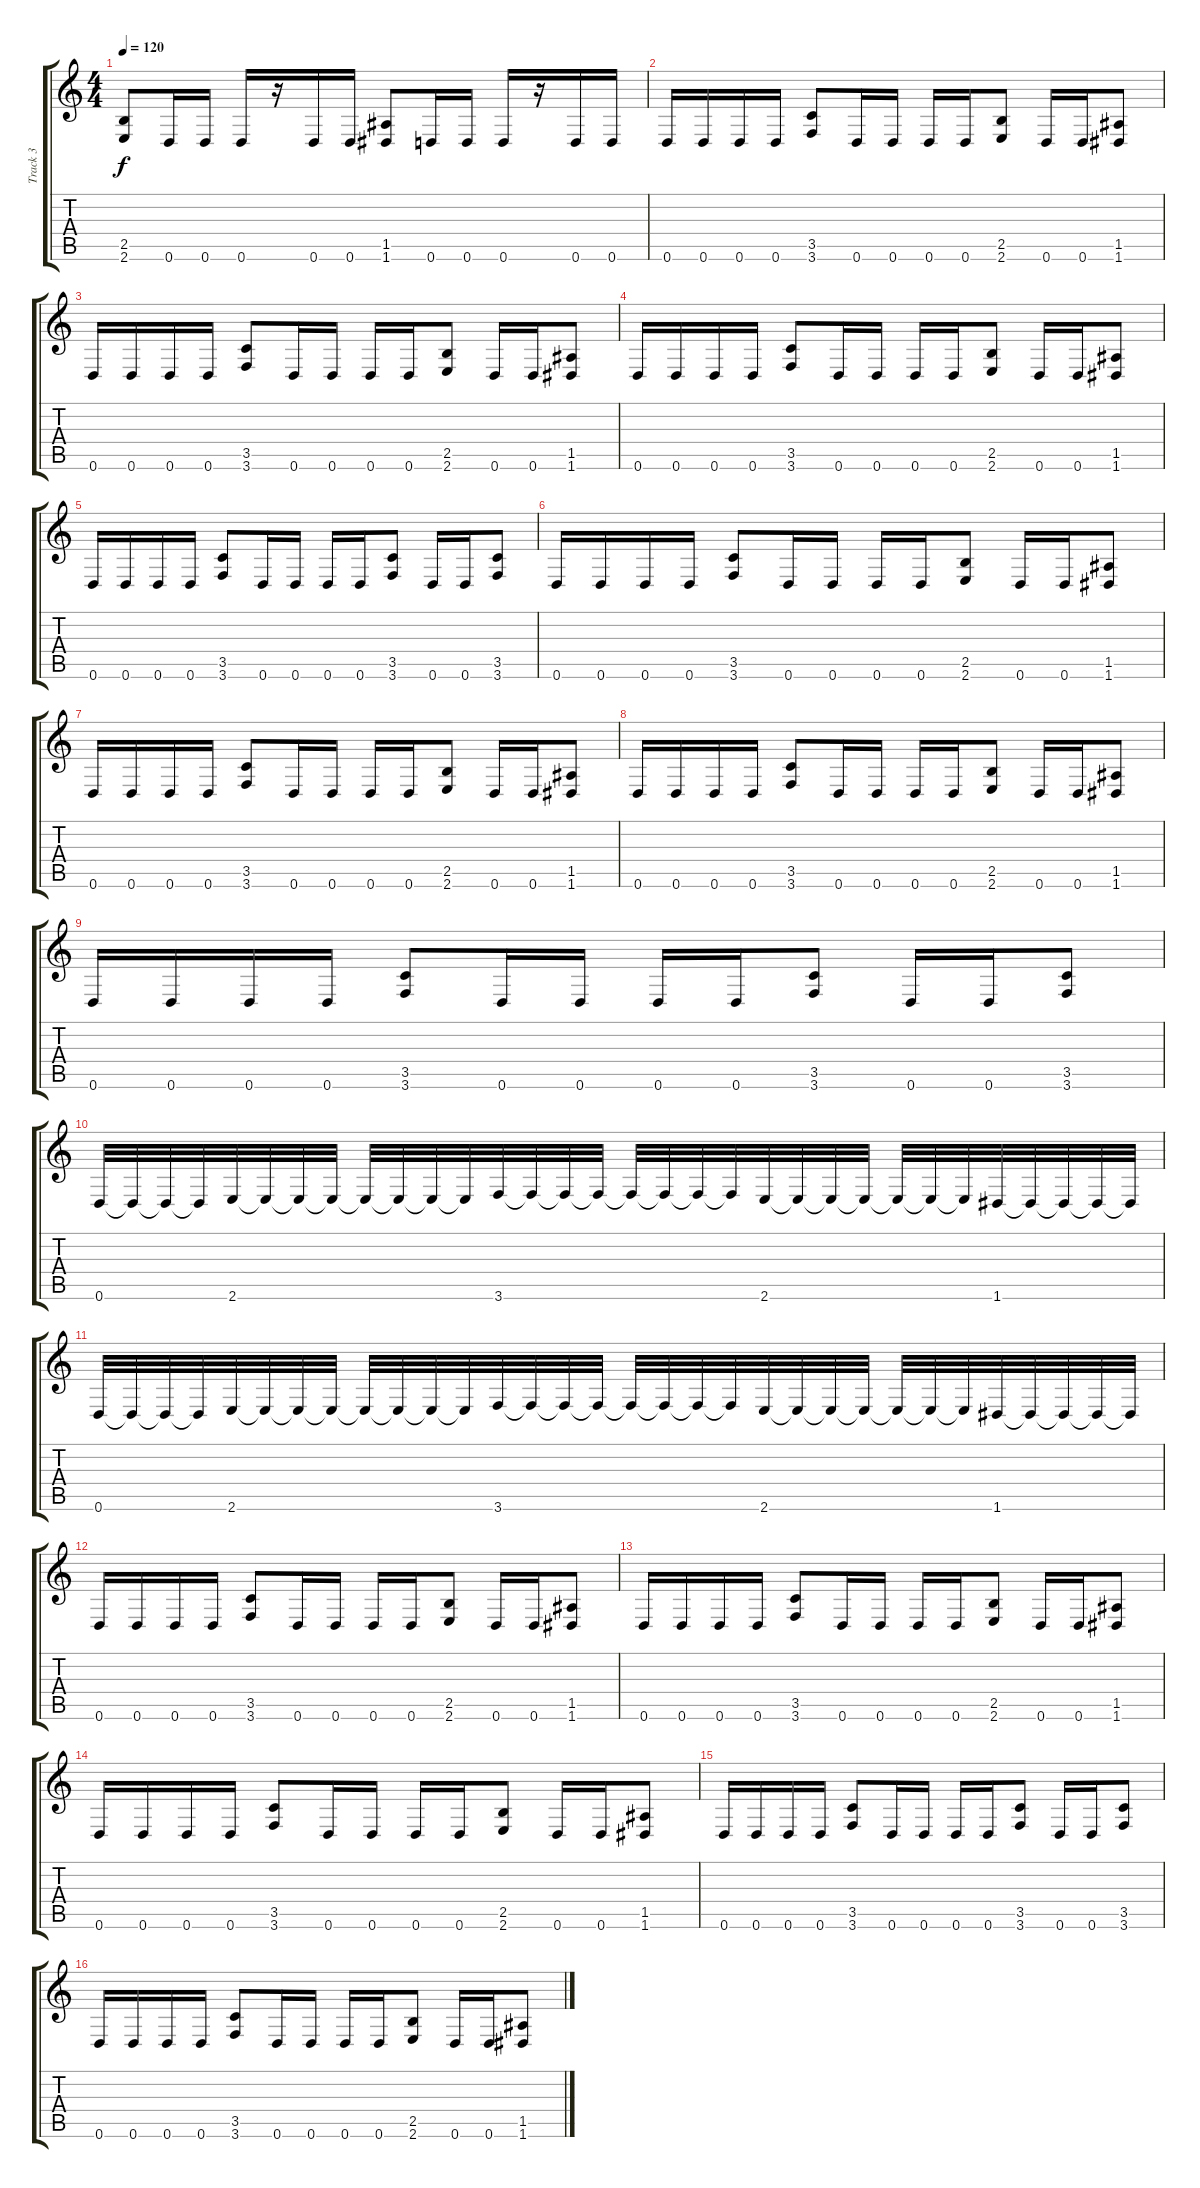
\track ("Track 3" "Track 3") {instrument distortionguitar}
\staff {score tabs}
\tuning (E4 B3 G3 D3 A2 D2) {hide}
\ts (4 4)
\tempo 120
\clef g2
\ks c
(2.5 2.6).8{dy f instrument distortionguitar} 0.6.16 0.6.16 0.6.16 r.16 0.6.16 0.6.16 (1.5 1.6).8 0.6.16 0.6.16 0.6.16 r.16 0.6.16 0.6.16 |
0.6.16 0.6.16 0.6.16 0.6.16 (3.5 3.6).8 0.6.16 0.6.16 0.6.16 0.6.16 (2.5 2.6).8 0.6.16 0.6.16 (1.5 1.6).8 |
0.6.16 0.6.16 0.6.16 0.6.16 (3.5 3.6).8 0.6.16 0.6.16 0.6.16 0.6.16 (2.5 2.6).8 0.6.16 0.6.16 (1.5 1.6).8 |
0.6.16 0.6.16 0.6.16 0.6.16 (3.5 3.6).8 0.6.16 0.6.16 0.6.16 0.6.16 (2.5 2.6).8 0.6.16 0.6.16 (1.5 1.6).8 |
0.6.16 0.6.16 0.6.16 0.6.16 (3.5 3.6).8 0.6.16 0.6.16 0.6.16 0.6.16 (3.5 3.6).8 0.6.16 0.6.16 (3.5 3.6).8 |
0.6.16 0.6.16 0.6.16 0.6.16 (3.5 3.6).8 0.6.16 0.6.16 0.6.16 0.6.16 (2.5 2.6).8 0.6.16 0.6.16 (1.5 1.6).8 |
0.6.16 0.6.16 0.6.16 0.6.16 (3.5 3.6).8 0.6.16 0.6.16 0.6.16 0.6.16 (2.5 2.6).8 0.6.16 0.6.16 (1.5 1.6).8 |
0.6.16 0.6.16 0.6.16 0.6.16 (3.5 3.6).8 0.6.16 0.6.16 0.6.16 0.6.16 (2.5 2.6).8 0.6.16 0.6.16 (1.5 1.6).8 |
0.6.16 0.6.16 0.6.16 0.6.16 (3.5 3.6).8 0.6.16 0.6.16 0.6.16 0.6.16 (3.5 3.6).8 0.6.16 0.6.16 (3.5 3.6).8 |
0.6.32 0.6{t}.32 0.6{t}.32 0.6{t}.32 2.6.32 2.6{t}.32 2.6{t}.32 2.6{t}.32 2.6{t}.32 2.6{t}.32 2.6{t}.32 2.6{t}.32 3.6.32 3.6{t}.32 3.6{t}.32 3.6{t}.32 3.6{t}.32 3.6{t}.32 3.6{t}.32 3.6{t}.32 2.6.32 2.6{t}.32 2.6{t}.32 2.6{t}.32 2.6{t}.32 2.6{t}.32 2.6{t}.32 1.6.32 1.6{t}.32 1.6{t}.32 1.6{t}.32 1.6{t}.32 |
0.6.32 0.6{t}.32 0.6{t}.32 0.6{t}.32 2.6.32 2.6{t}.32 2.6{t}.32 2.6{t}.32 2.6{t}.32 2.6{t}.32 2.6{t}.32 2.6{t}.32 3.6.32 3.6{t}.32 3.6{t}.32 3.6{t}.32 3.6{t}.32 3.6{t}.32 3.6{t}.32 3.6{t}.32 2.6.32 2.6{t}.32 2.6{t}.32 2.6{t}.32 2.6{t}.32 2.6{t}.32 2.6{t}.32 1.6.32 1.6{t}.32 1.6{t}.32 1.6{t}.32 1.6{t}.32 |
0.6.16 0.6.16 0.6.16 0.6.16 (3.5 3.6).8 0.6.16 0.6.16 0.6.16 0.6.16 (2.5 2.6).8 0.6.16 0.6.16 (1.5 1.6).8 |
0.6.16 0.6.16 0.6.16 0.6.16 (3.5 3.6).8 0.6.16 0.6.16 0.6.16 0.6.16 (2.5 2.6).8 0.6.16 0.6.16 (1.5 1.6).8 |
0.6.16 0.6.16 0.6.16 0.6.16 (3.5 3.6).8 0.6.16 0.6.16 0.6.16 0.6.16 (2.5 2.6).8 0.6.16 0.6.16 (1.5 1.6).8 |
0.6.16 0.6.16 0.6.16 0.6.16 (3.5 3.6).8 0.6.16 0.6.16 0.6.16 0.6.16 (3.5 3.6).8 0.6.16 0.6.16 (3.5 3.6).8 |
0.6.16 0.6.16 0.6.16 0.6.16 (3.5 3.6).8 0.6.16 0.6.16 0.6.16 0.6.16 (2.5 2.6).8 0.6.16 0.6.16 (1.5 1.6).8
